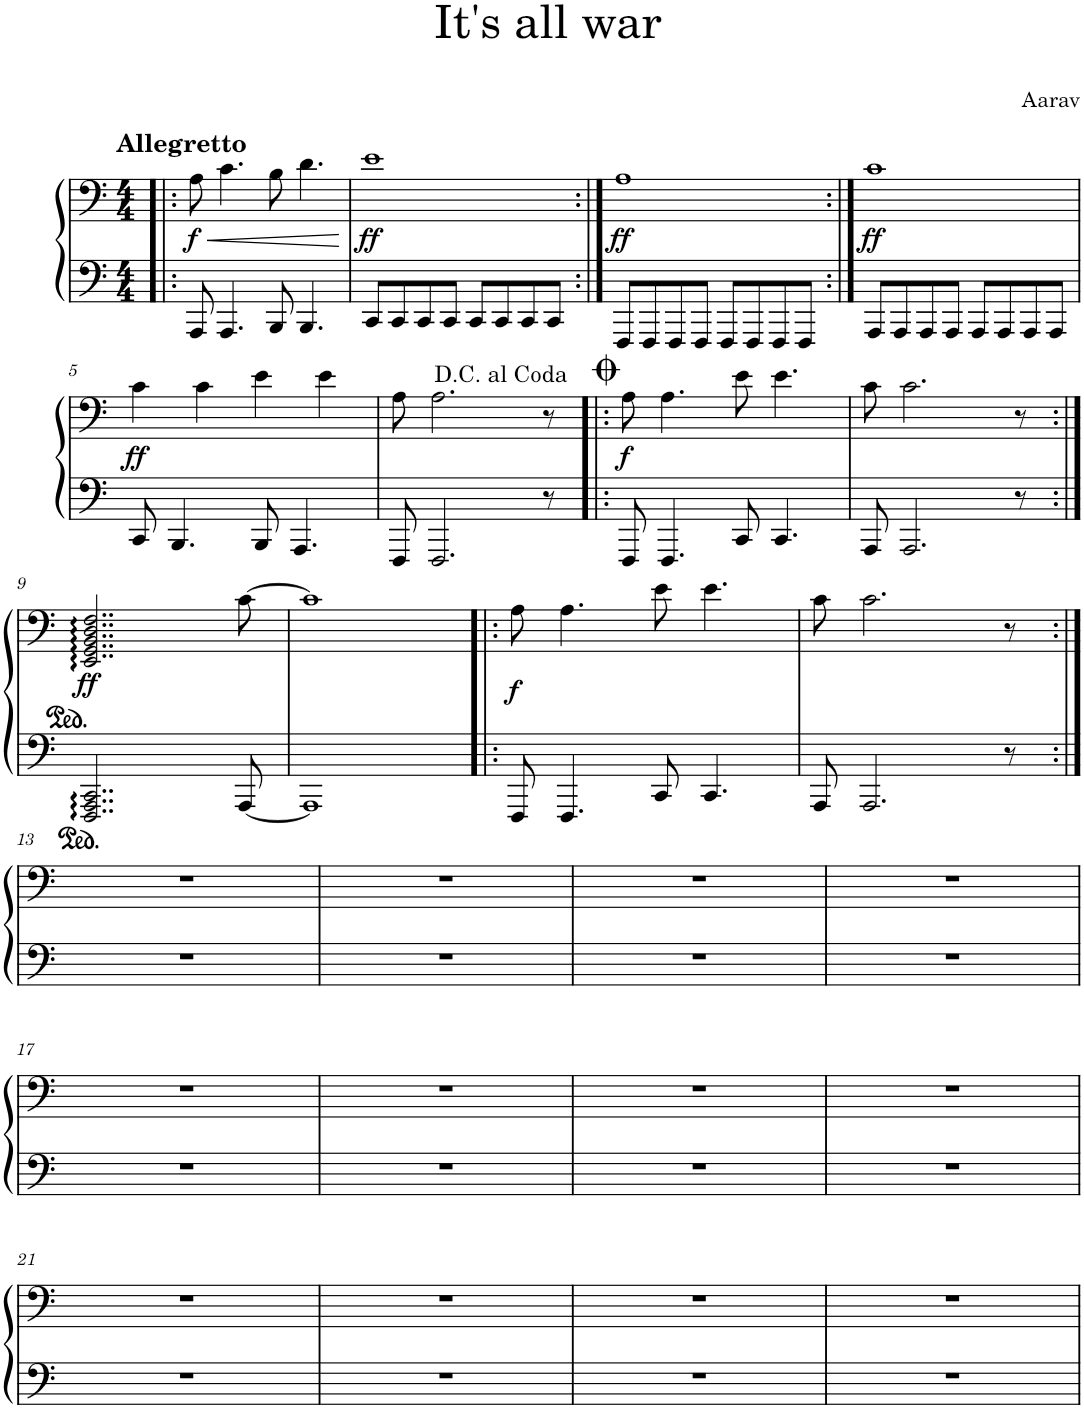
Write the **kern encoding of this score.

**kern	**kern	**dynam
*part1	*part1	*part1
*staff2	*staff1	*staff1/2
*I"Piano	*	*
*I'Pno.	*	*
*clefF4	*clefF4	*
*k[]	*k[]	*
*M4/4	*M4/4	*
=1!|:	=1!|:	=1!|:
!	!	!LO:HP:b
!	!	!LO:DY:n=1:b
8AAA/	8A\	< f
4.AAA/	4.c\	.
8BBB/	8B\	.
4.BBB/	4.d\	.
.	.	[
=2	=2	=2
!	!	!LO:DY:b
8CC/L	1e	ff
8CC/	.	.
8CC/	.	.
8CC/J	.	.
8CC/L	.	.
8CC/	.	.
8CC/	.	.
8CC/J	.	.
=3:|!	=3:|!	=3:|!
!	!	!LO:DY:b
8FFF/L	1A	ff
8FFF/	.	.
8FFF/	.	.
8FFF/J	.	.
8FFF/L	.	.
8FFF/	.	.
8FFF/	.	.
8FFF/J	.	.
=4:|!	=4:|!	=4:|!
!	!	!LO:DY:b
8AAA/L	1c	ff
8AAA/	.	.
8AAA/	.	.
8AAA/J	.	.
8AAA/L	.	.
8AAA/	.	.
8AAA/	.	.
8AAA/J	.	.
!!LO:LB:g=z
=5	=5	=5
!	!	!LO:DY:b
8CC/	4c\	ff
4.BBB/	.	.
.	4c\	.
8BBB/	4e\	.
4.AAA/	.	.
.	4e\	.
=6	=6	=6
8FFF/	8A\	.
2.FFF/	2.A\	.
8r	8r	.
=7!|:	=7!|:	=7!|:
!	!	!LO:DY:b
8FFF/	8A\	f
4.FFF/	4.A\	.
8CC/	8e\	.
4.CC/	4.e\	.
=8	=8	=8
8AAA/	8c\	.
2.AAA/	2.c\	.
8r	8r	.
!!LO:LB:g=z
=9:|!	=9:|!	=9:|!
*	*ped	*
!	!	!LO:DY:b
2..FFF/: 2..AAA/: 2..CC/:	2..EE/: 2..GG/: 2..BB/: 2..D/: 2..F/:	ff
*	*Xped	*
[8AAA/	[8c\	.
=10	=10	=10
1AAA]	1c]	.
=11!|:	=11!|:	=11!|:
!	!	!LO:DY:b
8FFF/	8A\	f
4.FFF/	4.A\	.
8CC/	8e\	.
4.CC/	4.e\	.
=12	=12	=12
8AAA/	8c\	.
2.AAA/	2.c\	.
8r	8r	.
!!LO:LB:g=z
=13:|!	=13:|!	=13:|!
1r	1r	.
=14	=14	=14
1r	1r	.
=15	=15	=15
1r	1r	.
=16	=16	=16
1r	1r	.
!!LO:LB:g=z
=17	=17	=17
1r	1r	.
=18	=18	=18
1r	1r	.
=19	=19	=19
1r	1r	.
=20	=20	=20
1r	1r	.
!!LO:LB:g=z
=21	=21	=21
1r	1r	.
=22	=22	=22
1r	1r	.
=23	=23	=23
1r	1r	.
=24	=24	=24
1r	1r	.
=	=	=
*-	*-	*-
